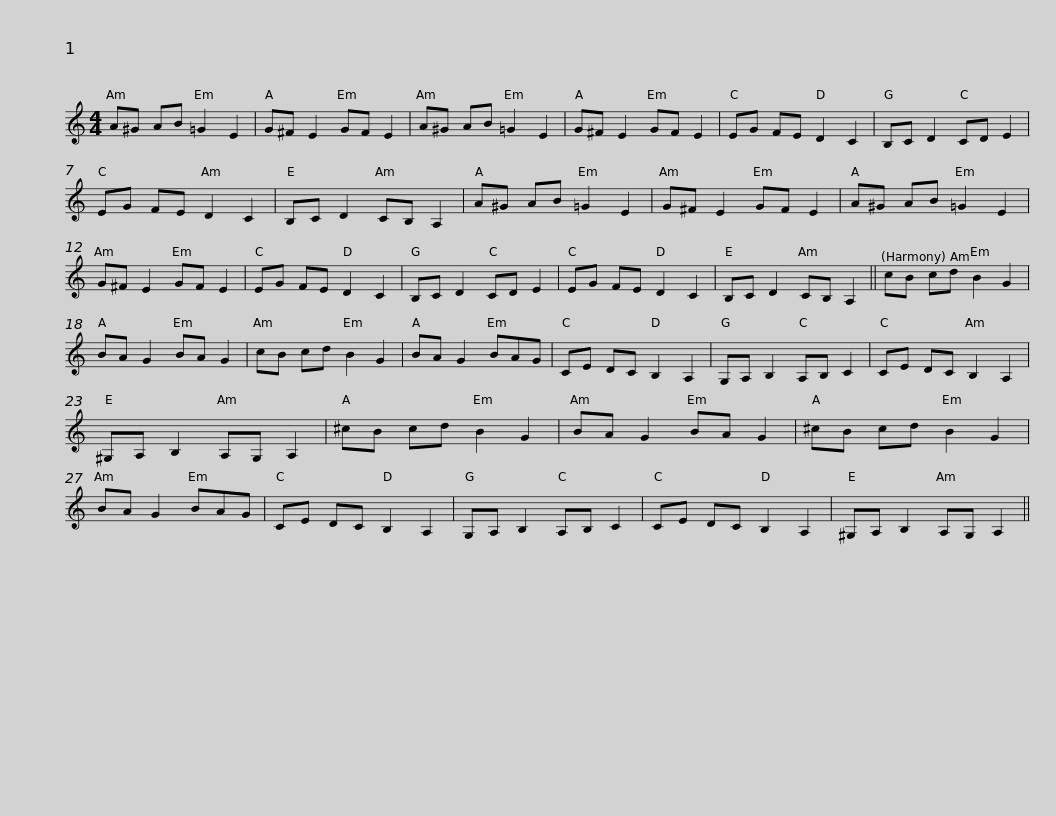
X:1
L:1/8
M:4/4
I:linebreak $
K:C
V:1 treble
V:1
 A^G AB =G2 E2 | G^F E2 GF E2 | A^G AB =G2 E2 | G^F E2 GF E2 | EG FE D2 C2 | %5
 B,C D2 CD E2 |$ EG FE D2 C2 | B,C D2 CB, A,2 | A^G AB =G2 E2 | G^F E2 GF E2 | %10
 A^G AB =G2 E2 | G^F E2 GF E2 |$ EG FE D2 C2 | B,C D2 CD E2 | EG FE D2 C2 | %15
 B,C D2 CB, A,2 || cB cd B2 G2 | BA G2 BA G2 | cB cd B2 G2 |$ BA G2 BAG | %20
 CE DC B,2 A,2 | G,A, B,2 A,B, C2 | CE DC B,2 A,2 | ^G,A, B,2 A,G, A,2 | ^cB cd B2 G2 |$ %25
 BA G2 BA G2 | ^cB cd B2 G2 | BA G2 BAG | CE DC B,2 A,2 | G,A, B,2 A,B, C2 | %30
 CE DC B,2 A,2 |$ ^G,A, B,2 A,G, A,2 || %32
